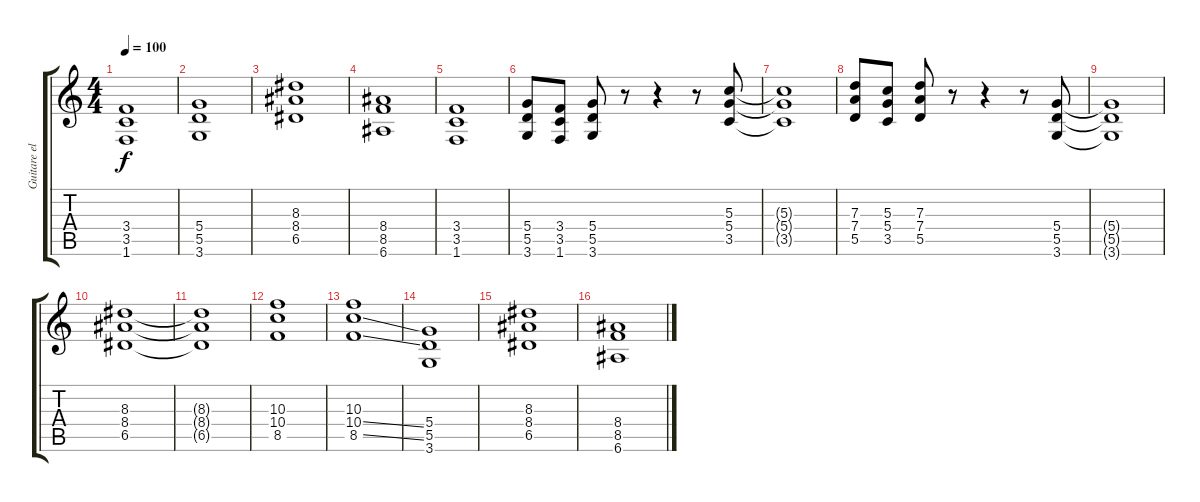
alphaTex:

\track ("Guitare electrique 1" "Guitare el") {instrument overdrivenguitar}
\staff {score tabs}
\tuning (E4 B3 G3 D3 A2 E2) {hide}
\ts (4 4)
\tempo 100
\clef g2
\ks c
(3.4 3.5 1.6).1{dy f} |
(5.4 5.5 3.6).1 |
(8.3 8.4 6.5).1 |
(8.4 8.5 6.6).1 |
(3.4 3.5 1.6).1 |
(5.4 5.5 3.6).8 (3.4 3.5 1.6).8 (5.4 5.5 3.6).8 r.8 r.4 r.8 (5.3 5.4 3.5).8 |
(5.3{t} 5.4{t} 3.5{t}).1 |
(7.3 7.4 5.5).8 (5.3 5.4 3.5).8 (7.3 7.4 5.5).8 r.8 r.4 r.8 (5.4 5.5 3.6).8 |
(5.4{t} 5.5{t} 3.6{t}).1 |
(8.3 8.4 6.5).1 |
(8.3{t} 8.4{t} 6.5{t}).1 |
(10.3 10.4 8.5).1 |
(10.3 10.4{ss} 8.5{ss}).1 |
(5.4 5.5 3.6).1 |
(8.3 8.4 6.5).1 |
(8.4 8.5 6.6).1
